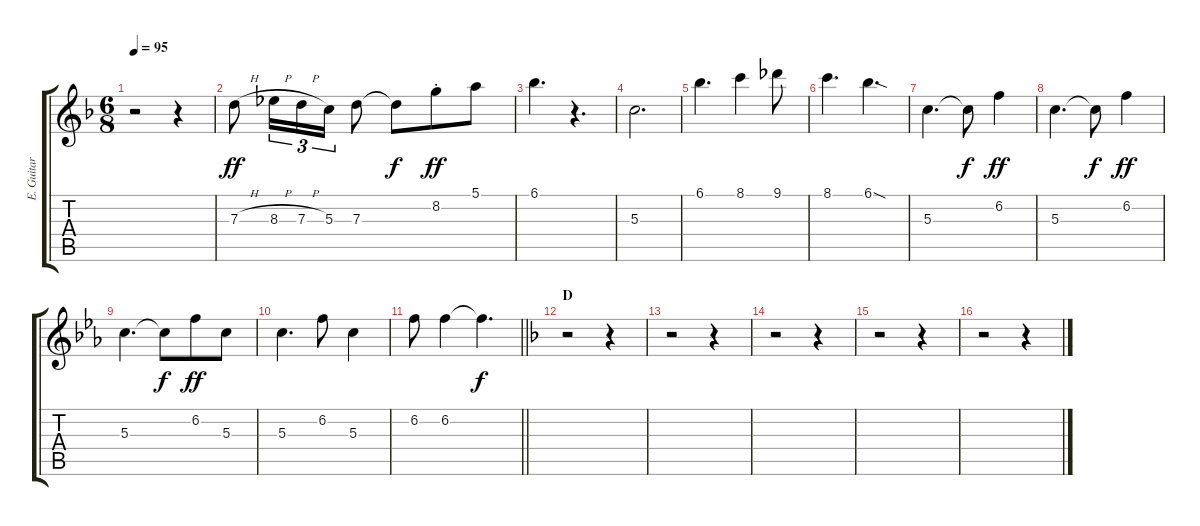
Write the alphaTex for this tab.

\track ("E. Guitar II" "E. Guitar ") {instrument overdrivenguitar}
\staff {score tabs}
\tuning (E4 B3 G3 D3 A2 E2) {hide}
\ts (6 8)
\tempo 95
\clef g2
\ks f
r.2{dy ff} r.4 |
7.3{h}.8 8.3{h}.16{tu (3 2)} 7.3{h}.16{tu (3 2)} 5.3.16{tu (3 2)} 7.3.8 7.3{t}.8{dy f} 8.2{st}.8{dy ff} 5.1.8 |
6.1.4{d} r.4{d} |
5.3.2{d} |
6.1.4{d} 8.1.4 9.1.8 |
8.1.4{d} 6.1{sod}.4{d} |
5.3.4{d} 5.3{t}.8{dy f} 6.2.4{dy ff} |
5.3.4{d} 5.3{t}.8{dy f} 6.2.4{dy ff} |
\ks eb
5.3.4{d} 5.3{t}.8{dy f} 6.2.8{dy ff} 5.3.8 |
5.3.4{d} 6.2.8 5.3.4 |
\barLineRight lightlight
6.2.8 6.2.4 6.2{t}.4{d dy f} |
\section ("" "D")
\ks f
r.2 r.4 |
r.2 r.4 |
r.2 r.4 |
r.2 r.4 |
r.2 r.4
